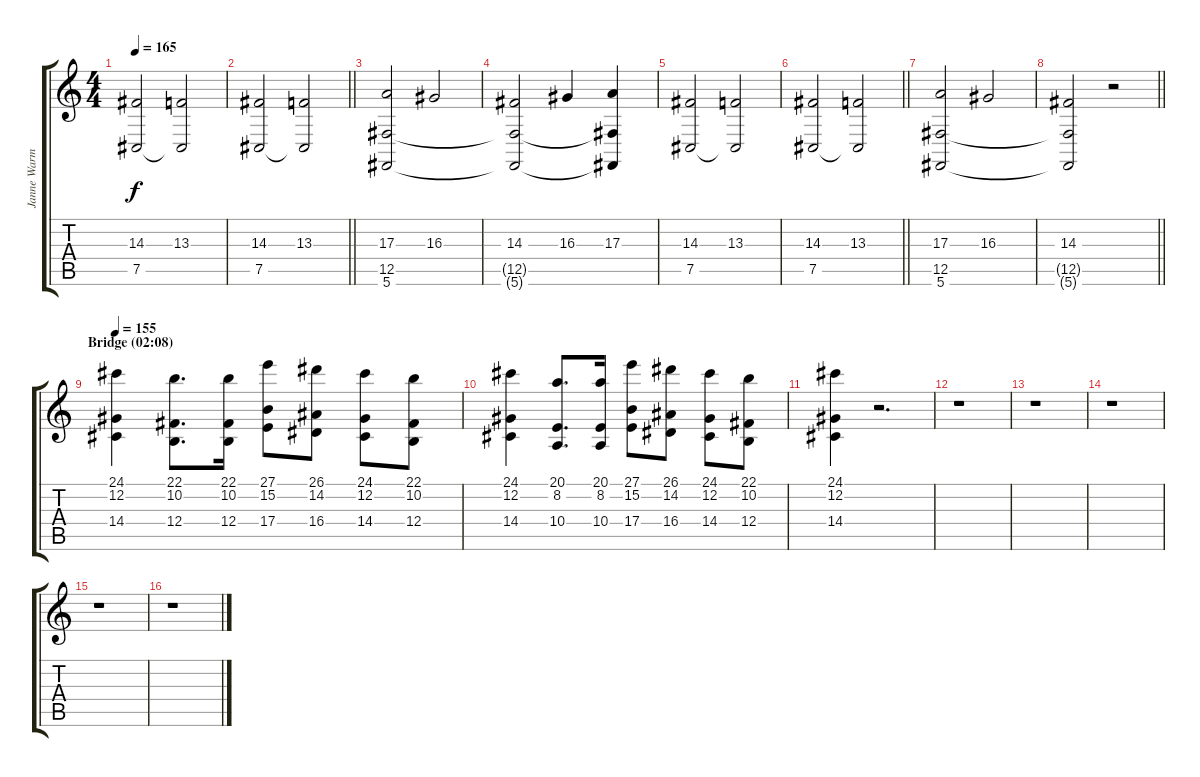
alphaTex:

\track ("Janne Warman" "Janne Warm") {instrument stringensemble1}
\staff {score tabs}
\tuning (Db4 Ab3 E3 B2 Gb2 Db2) {hide}
\ts (4 4)
\tempo 165
\clef g2
\ks c
(14.3 7.5).2{dy f} (13.3 7.5{t}).2 |
\barLineRight lightlight
(14.3 7.5).2 (13.3 7.5{t}).2 |
(17.3 12.5 5.6).2 16.3.2 |
(14.3 12.5{t} 5.6{t}).2 16.3.4 (17.3 12.5{t} 5.6{t}).4 |
(14.3 7.5).2 (13.3 7.5{t}).2 |
\barLineRight lightlight
(14.3 7.5).2 (13.3 7.5{t}).2 |
(17.3 12.5 5.6).2 16.3.2 |
\barLineRight lightlight
(14.3 12.5{t} 5.6{t}).2 r.2 |
\section ("" "Bridge (02:08)")
\tempo 155
(24.1 12.2 14.4).4{instrument orchestrahit} (22.1 10.2 12.4).8{d} (22.1 10.2 12.4).16 (27.1 15.2 17.4).8 (26.1 14.2 16.4).8 (24.1 12.2 14.4).8 (22.1 10.2 12.4).8 |
(24.1 12.2 14.4).4 (20.1 8.2 10.4).8{d} (20.1 8.2 10.4).16 (27.1 15.2 17.4).8 (26.1 14.2 16.4).8 (24.1 12.2 14.4).8 (22.1 10.2 12.4).8 |
(24.1 12.2 14.4).4 r.2{d} |
r.1 |
r.1 |
r.1 |
r.1 |
r.1
